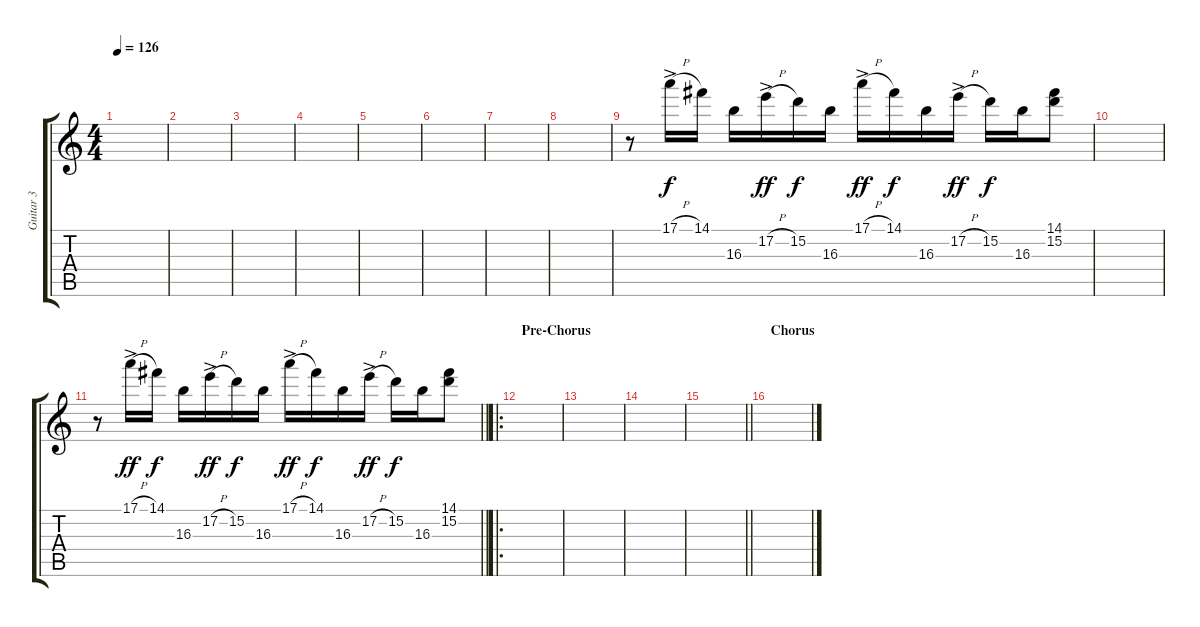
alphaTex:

\track ("Guitar 3" "Guitar 3") {instrument electricguitarclean}
\staff {score tabs}
\tuning (E4 B3 G3 D3 A2 E2) {hide}
\ts (4 4)
\tempo 126
\clef g2
\ks c
|
|
|
|
|
|
|
|
r.8 17.1{h ac}.16 14.1.16{dy f} 16.3.16 17.2{h ac}.16{dy ff} 15.2.16{dy f} 16.3.16 17.1{h ac}.16{dy ff} 14.1.16{dy f} 16.3.16 17.2{h ac}.16{dy ff} 15.2.16{dy f} 16.3.16 (14.1 15.2).8 |
|
\barLineRight lightlight
r.8 17.1{h ac}.16{dy ff} 14.1.16{dy f} 16.3.16 17.2{h ac}.16{dy ff} 15.2.16{dy f} 16.3.16 17.1{h ac}.16{dy ff} 14.1.16{dy f} 16.3.16 17.2{h ac}.16{dy ff} 15.2.16{dy f} 16.3.16 (14.1 15.2).8 |
\ro
\section ("" "Pre-Chorus")
|
|
|
\barLineRight lightlight
|
\section ("" "Chorus")
